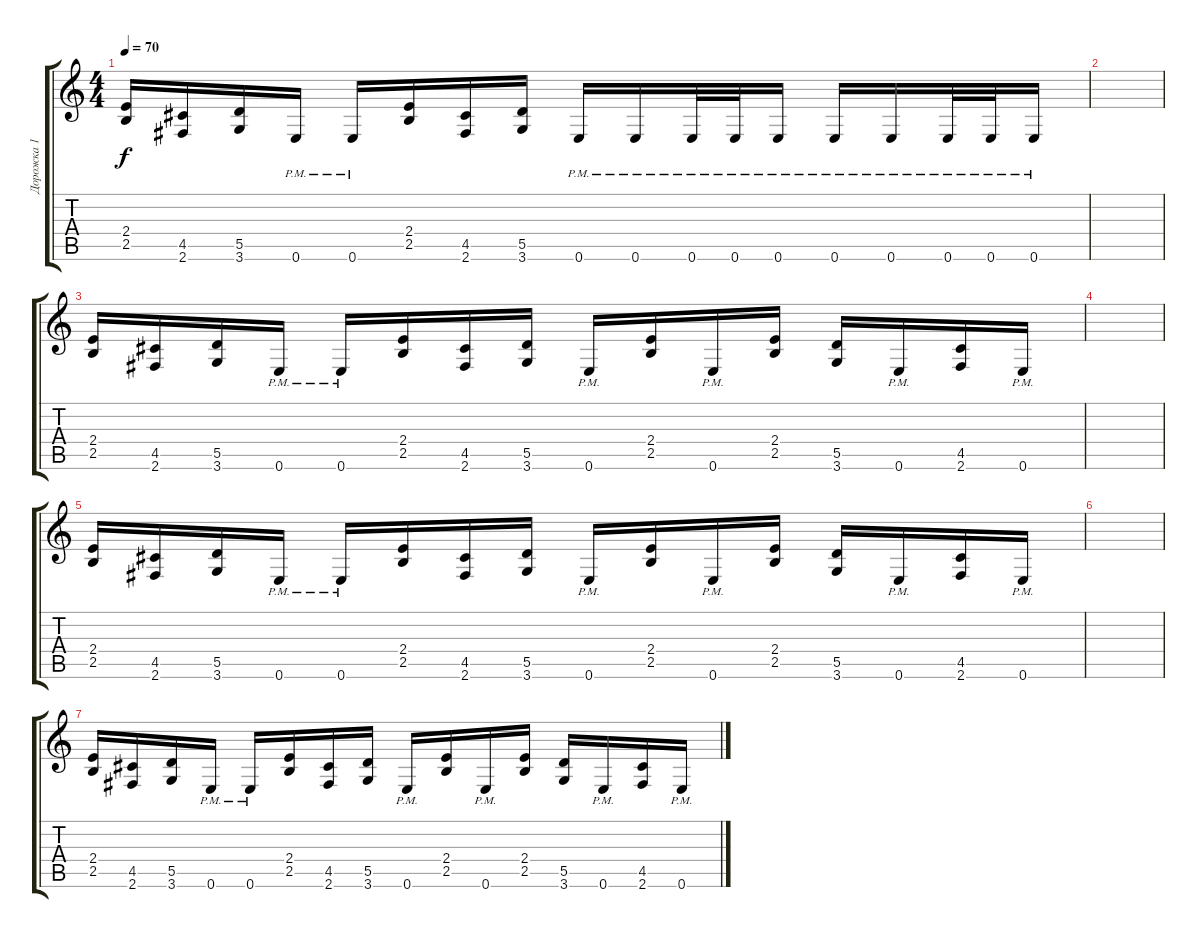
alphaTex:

\track ("Дорожка 1" "Дорожка 1") {instrument overdrivenguitar}
\staff {score tabs}
\tuning (E4 B3 G3 D3 A2 E2) {hide}
\ts (4 4)
\tempo 70
\clef g2
\ks c
(2.4 2.5).16{dy f} (4.5 2.6).16 (5.5 3.6).16 0.6{pm}.16 0.6{pm}.16 (2.4 2.5).16 (4.5 2.6).16 (5.5 3.6).16 0.6{pm}.16 0.6{pm}.16 0.6{pm}.32 0.6{pm}.32 0.6{pm}.16 0.6{pm}.16 0.6{pm}.16 0.6{pm}.32 0.6{pm}.32 0.6{pm}.16 |
|
(2.4 2.5).16 (4.5 2.6).16 (5.5 3.6).16 0.6{pm}.16 0.6{pm}.16 (2.4 2.5).16 (4.5 2.6).16 (5.5 3.6).16 0.6{pm}.16 (2.4 2.5).16 0.6{pm}.16 (2.4 2.5).16 (5.5 3.6).16 0.6{pm}.16 (4.5 2.6).16 0.6{pm}.16 |
|
(2.4 2.5).16 (4.5 2.6).16 (5.5 3.6).16 0.6{pm}.16 0.6{pm}.16 (2.4 2.5).16 (4.5 2.6).16 (5.5 3.6).16 0.6{pm}.16 (2.4 2.5).16 0.6{pm}.16 (2.4 2.5).16 (5.5 3.6).16 0.6{pm}.16 (4.5 2.6).16 0.6{pm}.16 |
|
(2.4 2.5).16 (4.5 2.6).16 (5.5 3.6).16 0.6{pm}.16 0.6{pm}.16 (2.4 2.5).16 (4.5 2.6).16 (5.5 3.6).16 0.6{pm}.16 (2.4 2.5).16 0.6{pm}.16 (2.4 2.5).16 (5.5 3.6).16 0.6{pm}.16 (4.5 2.6).16 0.6{pm}.16
